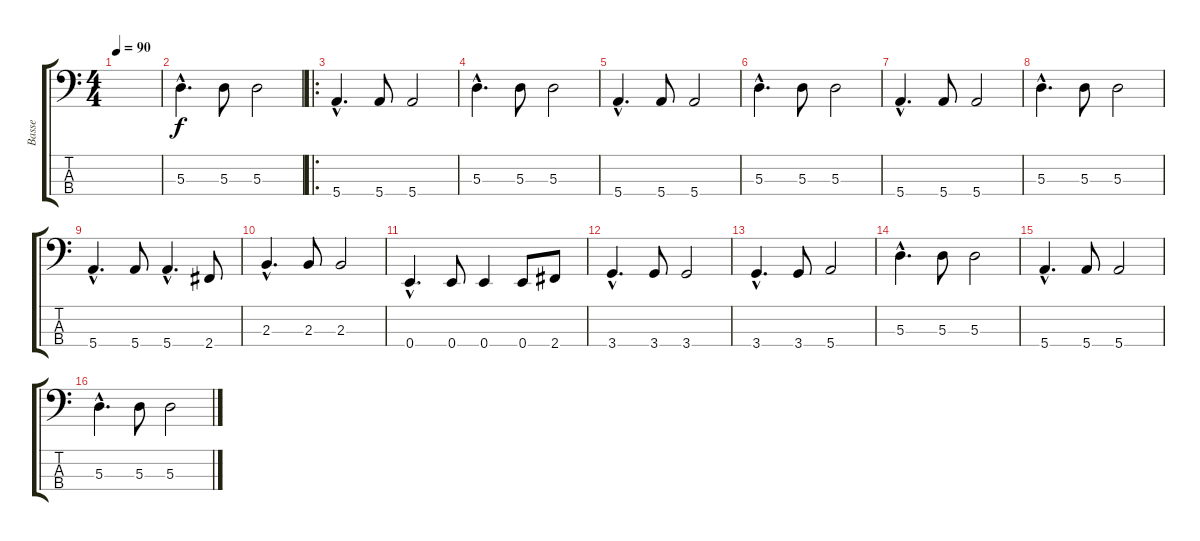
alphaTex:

\track ("Basse" "Basse") {instrument electricbassfinger}
\staff {score tabs}
\tuning (G2 D2 A1 E1) {hide}
\ts (4 4)
\tempo 90
\clef f4
\ks c
|
5.3{hac}.4{d} 5.3.8 5.3.2 |
\ro
5.4{hac}.4{d} 5.4.8 5.4.2 |
5.3{hac}.4{d} 5.3.8 5.3.2 |
5.4{hac}.4{d} 5.4.8 5.4.2 |
5.3{hac}.4{d} 5.3.8 5.3.2 |
5.4{hac}.4{d} 5.4.8 5.4.2 |
5.3{hac}.4{d} 5.3.8 5.3.2 |
5.4{hac}.4{d} 5.4.8 5.4{hac}.4{d} 2.4.8 |
2.3{hac}.4{d} 2.3.8 2.3.2 |
0.4{hac}.4{d} 0.4.8 0.4.4 0.4.8 2.4.8 |
3.4{hac}.4{d} 3.4.8 3.4.2 |
3.4{hac}.4{d} 3.4.8 5.4.2 |
5.3{hac}.4{d} 5.3.8 5.3.2 |
5.4{hac}.4{d} 5.4.8 5.4.2 |
5.3{hac}.4{d} 5.3.8 5.3.2
